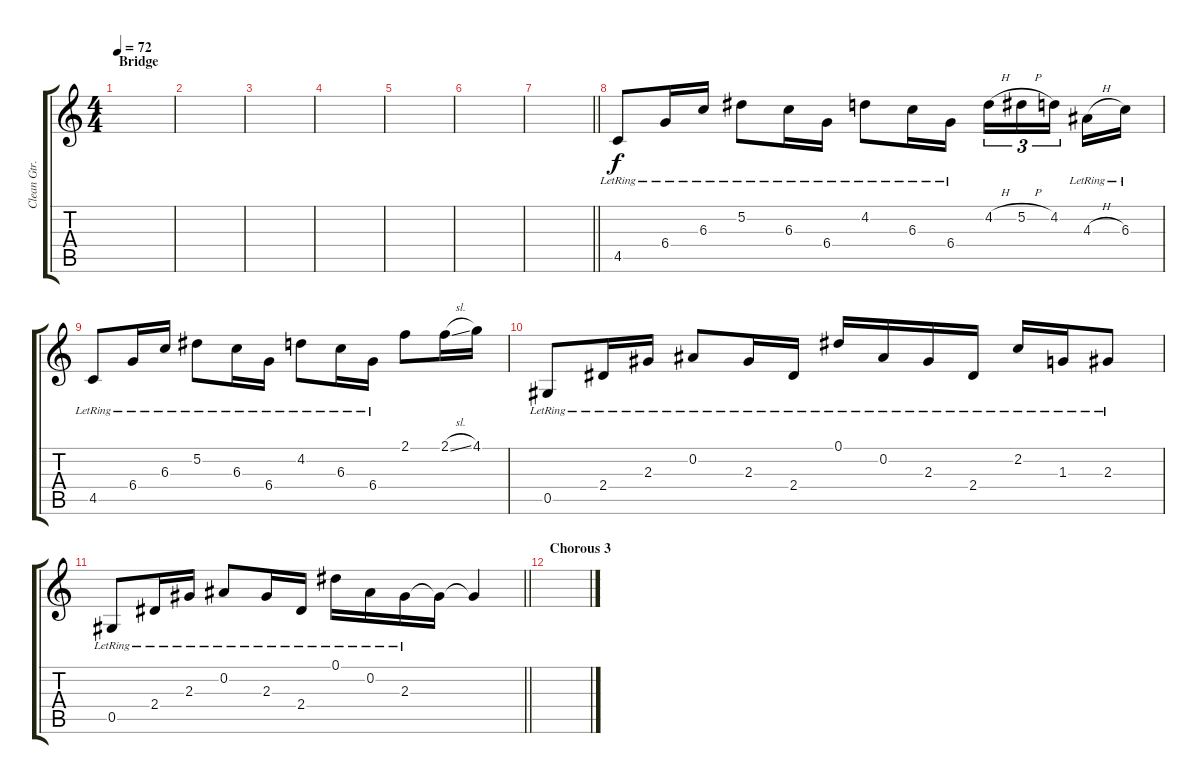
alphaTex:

\track ("Clean Gtr. 1" "Clean Gtr.") {instrument electricguitarclean}
\staff {score tabs}
\tuning (Eb4 Bb3 Gb3 Db3 Ab2 Eb2) {hide}
\ts (4 4)
\section ("" "Bridge")
\tempo 72
\clef g2
\ks c
|
|
|
|
|
|
\barLineRight lightlight
|
\section ("" "")
4.5{lr}.8 6.4{lr}.16 6.3{lr}.16 5.2{lr}.8 6.3{lr}.16 6.4{lr}.16 4.2{lr}.8 6.3{lr}.16 6.4{lr}.16 4.2{h}.16{tu (3 2)} 5.2{h}.16{tu (3 2)} 4.2.16{tu (3 2) beam splitsecondary} 4.3{h lr}.16 6.3{lr}.16 |
4.5{lr}.8 6.4{lr}.16 6.3{lr}.16 5.2{lr}.8 6.3{lr}.16 6.4{lr}.16 4.2{lr}.8 6.3{lr}.16 6.4{lr}.16 2.1.8 2.1{sl}.16 4.1.16 |
0.5{lr}.8 2.4{lr}.16 2.3{lr}.16 0.2{lr}.8 2.3{lr}.16 2.4{lr}.16 0.1{lr}.16 0.2{lr}.16 2.3{lr}.16 2.4{lr}.16 2.2{lr}.16 1.3{lr}.16 2.3{lr}.8 |
\barLineRight lightlight
0.5{lr}.8 2.4{lr}.16 2.3{lr}.16 0.2{lr}.8 2.3{lr}.16 2.4{lr}.16 0.1{lr}.16 0.2{lr}.16 2.3{lr}.16 2.3{t}.16 2.3{t}.4 |
\section ("" "Chorous 3")
